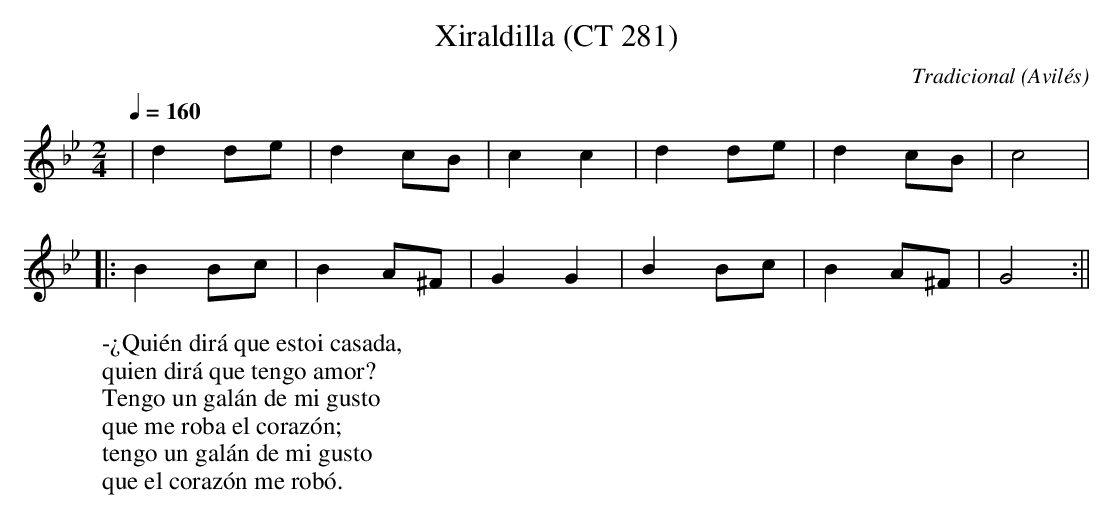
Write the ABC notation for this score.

X:1
T:Xiraldilla (CT 281)
C:Tradicional
O:Avilés
M:2/4
L:1/8
Q:1/4=160
W:-¿Quién dirá que estoi casada,
W:quien dirá que tengo amor?
W:Tengo un galán de mi gusto
W:que me roba el corazón;
W:tengo un galán de mi gusto
W:que el corazón me robó.
K:Gm
|d2 de|d2 cB|c2 c2|d2 de|d2 cB|c4|
|: B2 Bc|B2 A^F|G2 G2|B2 Bc|B2 A^F|G4 :||
